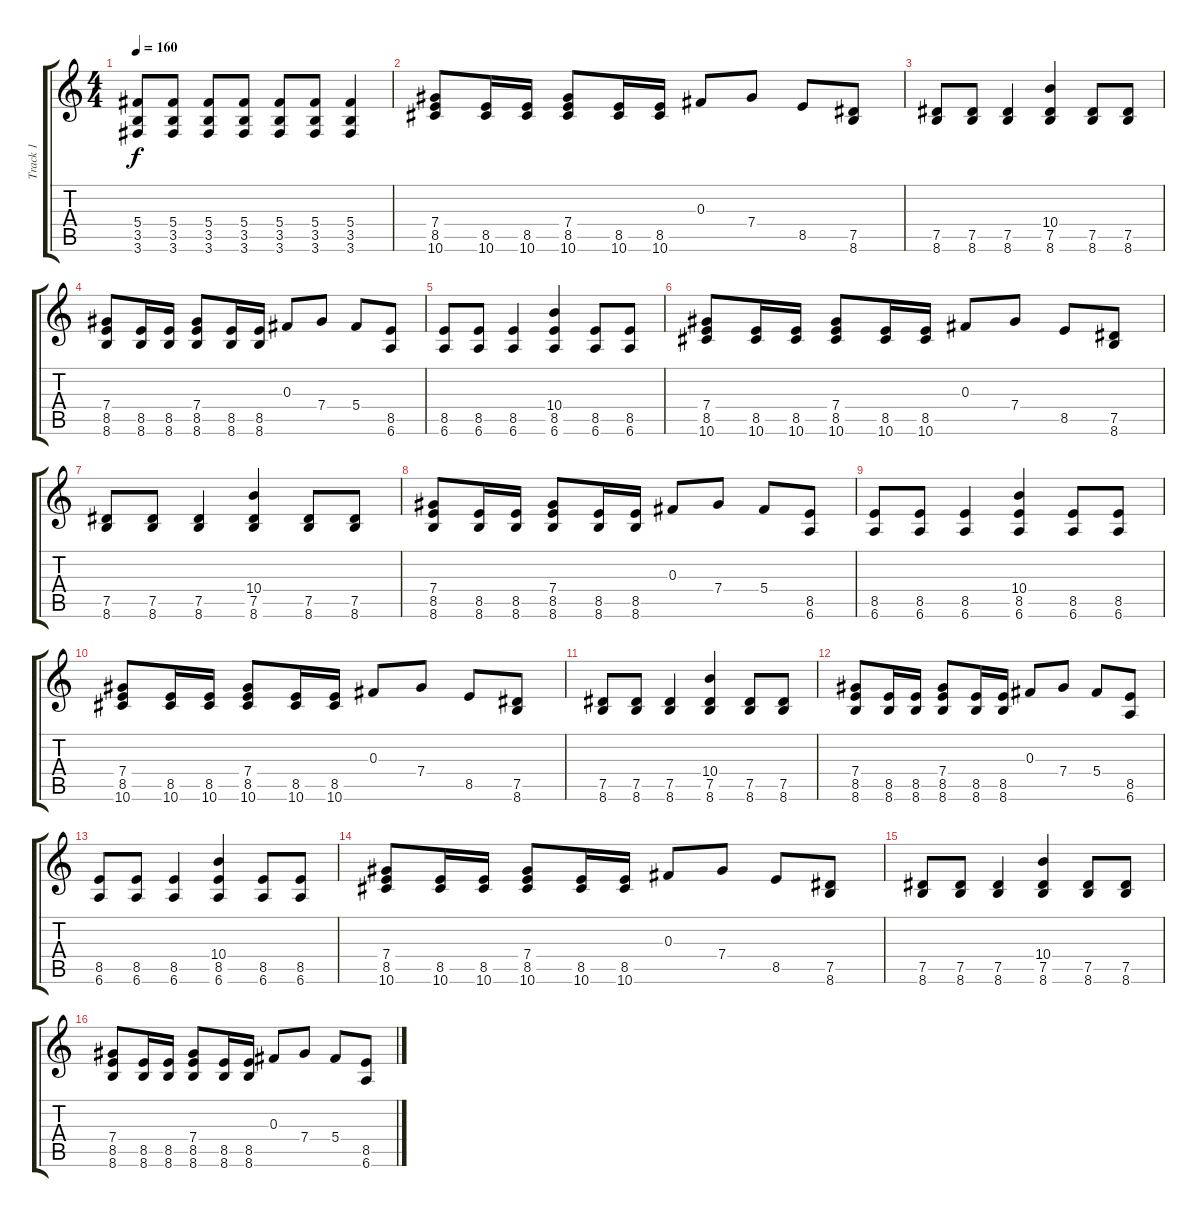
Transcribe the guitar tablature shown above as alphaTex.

\track ("Track 1" "Track 1") {instrument distortionguitar}
\staff {score tabs}
\tuning (Eb4 Bb3 Gb3 Db3 Ab2 Eb2) {hide}
\ts (4 4)
\tempo 160
\clef g2
\ks c
(5.4{t} 3.5{t} 3.6{t}).8{dy f} (5.4 3.5 3.6).8 (5.4 3.5 3.6).8 (5.4 3.5 3.6).8 (5.4 3.5 3.6).8 (5.4 3.5 3.6).8 (5.4 3.5 3.6).4 |
(7.4 8.5 10.6).8 (8.5 10.6).16 (8.5 10.6).16 (7.4 8.5 10.6).8 (8.5 10.6).16 (8.5 10.6).16 0.3.8 7.4.8 8.5.8 (7.5 8.6).8 |
(7.5 8.6).8 (7.5 8.6).8 (7.5 8.6).4 (10.4 7.5 8.6).4 (7.5 8.6).8 (7.5 8.6).8 |
(7.4 8.5 8.6).8 (8.5 8.6).16 (8.5 8.6).16 (7.4 8.5 8.6).8 (8.5 8.6).16 (8.5 8.6).16 0.3.8 7.4.8 5.4.8 (8.5 6.6).8 |
(8.5 6.6).8 (8.5 6.6).8 (8.5 6.6).4 (10.4 8.5 6.6).4 (8.5 6.6).8 (8.5 6.6).8 |
(7.4 8.5 10.6).8 (8.5 10.6).16 (8.5 10.6).16 (7.4 8.5 10.6).8 (8.5 10.6).16 (8.5 10.6).16 0.3.8 7.4.8 8.5.8 (7.5 8.6).8 |
(7.5 8.6).8 (7.5 8.6).8 (7.5 8.6).4 (10.4 7.5 8.6).4 (7.5 8.6).8 (7.5 8.6).8 |
(7.4 8.5 8.6).8 (8.5 8.6).16 (8.5 8.6).16 (7.4 8.5 8.6).8 (8.5 8.6).16 (8.5 8.6).16 0.3.8 7.4.8 5.4.8 (8.5 6.6).8 |
(8.5 6.6).8 (8.5 6.6).8 (8.5 6.6).4 (10.4 8.5 6.6).4 (8.5 6.6).8 (8.5 6.6).8 |
(7.4 8.5 10.6).8 (8.5 10.6).16 (8.5 10.6).16 (7.4 8.5 10.6).8 (8.5 10.6).16 (8.5 10.6).16 0.3.8 7.4.8 8.5.8 (7.5 8.6).8 |
(7.5 8.6).8 (7.5 8.6).8 (7.5 8.6).4 (10.4 7.5 8.6).4 (7.5 8.6).8 (7.5 8.6).8 |
(7.4 8.5 8.6).8 (8.5 8.6).16 (8.5 8.6).16 (7.4 8.5 8.6).8 (8.5 8.6).16 (8.5 8.6).16 0.3.8 7.4.8 5.4.8 (8.5 6.6).8 |
(8.5 6.6).8 (8.5 6.6).8 (8.5 6.6).4 (10.4 8.5 6.6).4 (8.5 6.6).8 (8.5 6.6).8 |
(7.4 8.5 10.6).8 (8.5 10.6).16 (8.5 10.6).16 (7.4 8.5 10.6).8 (8.5 10.6).16 (8.5 10.6).16 0.3.8 7.4.8 8.5.8 (7.5 8.6).8 |
(7.5 8.6).8 (7.5 8.6).8 (7.5 8.6).4 (10.4 7.5 8.6).4 (7.5 8.6).8 (7.5 8.6).8 |
(7.4 8.5 8.6).8 (8.5 8.6).16 (8.5 8.6).16 (7.4 8.5 8.6).8 (8.5 8.6).16 (8.5 8.6).16 0.3.8 7.4.8 5.4.8 (8.5 6.6).8
